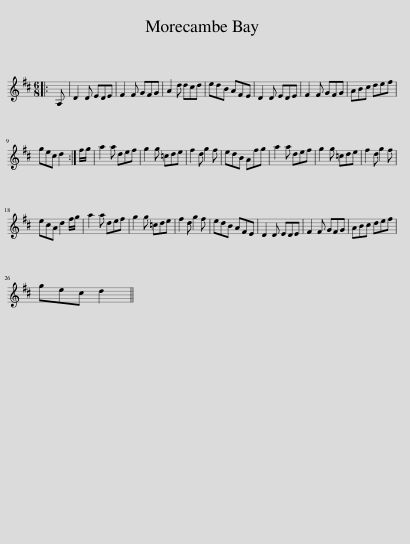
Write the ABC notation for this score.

X:1
L:1/8
M:6/8
I:linebreak $
K:D
V:1 treble
V:1
|: A, | D2 D EDE | F2 F GFG | A2 d dcd | edB AFE | %5
 D2 D EDE | F2 F GFG | ABc def |$ gec d2 :| f/g/ | %10
 a2 a def | g2 g =cde | f2 d g2 f | edB Afg | a2 a def | %15
 g2 g =cde | f2 d g2 f |$ ecA d2 f/g/ | a2 a def | g2 g =cde | %20
 f2 d g2 f | edB AFE | D2 D EDE | F2 F GFG | ABc def |$ %25
 gec d2 || %26
